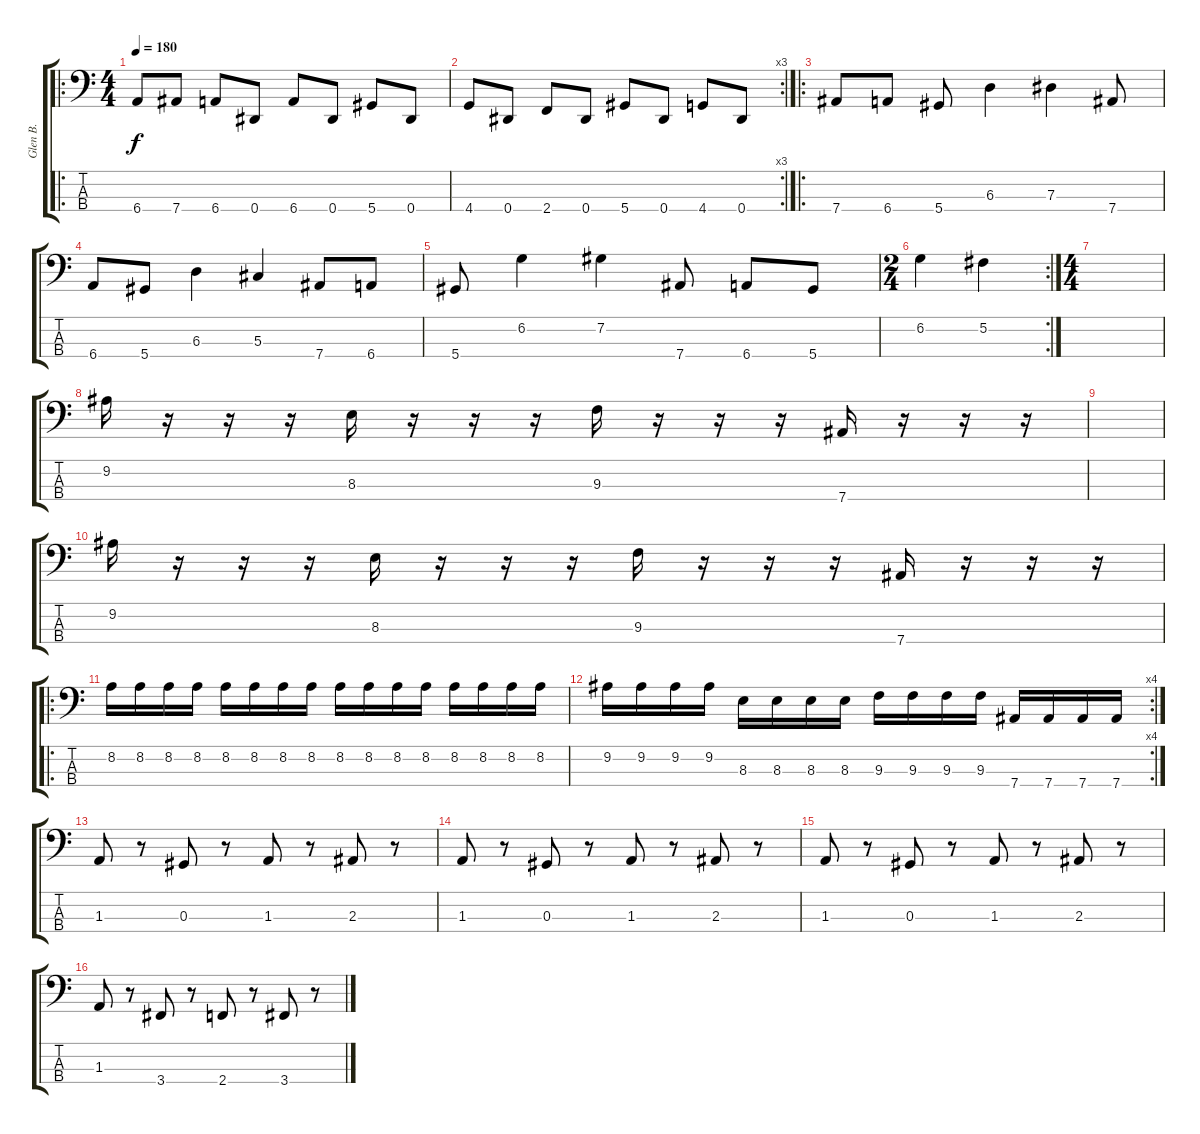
\track ("Glen B." "Glen B.") {instrument acousticguitarnylon}
\staff {score tabs}
\tuning (Gb2 Db2 Ab1 Eb1) {hide}
\ro
\ts (4 4)
\tempo 180
\clef f4
\ks c
6.4.8{dy f} 7.4.8 6.4.8 0.4.8 6.4.8 0.4.8 5.4.8 0.4.8 |
\rc 3
4.4.8 0.4.8 2.4.8 0.4.8 5.4.8 0.4.8 4.4.8 0.4.8 |
\ro
7.4.8 6.4.8 5.4.8 6.3.4 7.3.4 7.4.8 |
6.4.8 5.4.8 6.3.4 5.3.4 7.4.8 6.4.8 |
5.4.8 6.2.4 7.2.4 7.4.8 6.4.8 5.4.8 |
\rc 2
\ts (2 4)
6.2.4 5.2.4 |
\ts (4 4)
|
9.2.16 r.16 r.16 r.16 8.3.16 r.16 r.16 r.16 9.3.16 r.16 r.16 r.16 7.4.16 r.16 r.16 r.16 |
|
9.2.16 r.16 r.16 r.16 8.3.16 r.16 r.16 r.16 9.3.16 r.16 r.16 r.16 7.4.16 r.16 r.16 r.16 |
\ro
8.2.16 8.2.16 8.2.16 8.2.16 8.2.16 8.2.16 8.2.16 8.2.16 8.2.16 8.2.16 8.2.16 8.2.16 8.2.16 8.2.16 8.2.16 8.2.16 |
\rc 4
9.2.16 9.2.16 9.2.16 9.2.16 8.3.16 8.3.16 8.3.16 8.3.16 9.3.16 9.3.16 9.3.16 9.3.16 7.4.16 7.4.16 7.4.16 7.4.16 |
1.3.8 r.8 0.3.8 r.8 1.3.8 r.8 2.3.8 r.8 |
1.3.8 r.8 0.3.8 r.8 1.3.8 r.8 2.3.8 r.8 |
1.3.8 r.8 0.3.8 r.8 1.3.8 r.8 2.3.8 r.8 |
1.3.8 r.8 3.4.8 r.8 2.4.8 r.8 3.4.8 r.8
